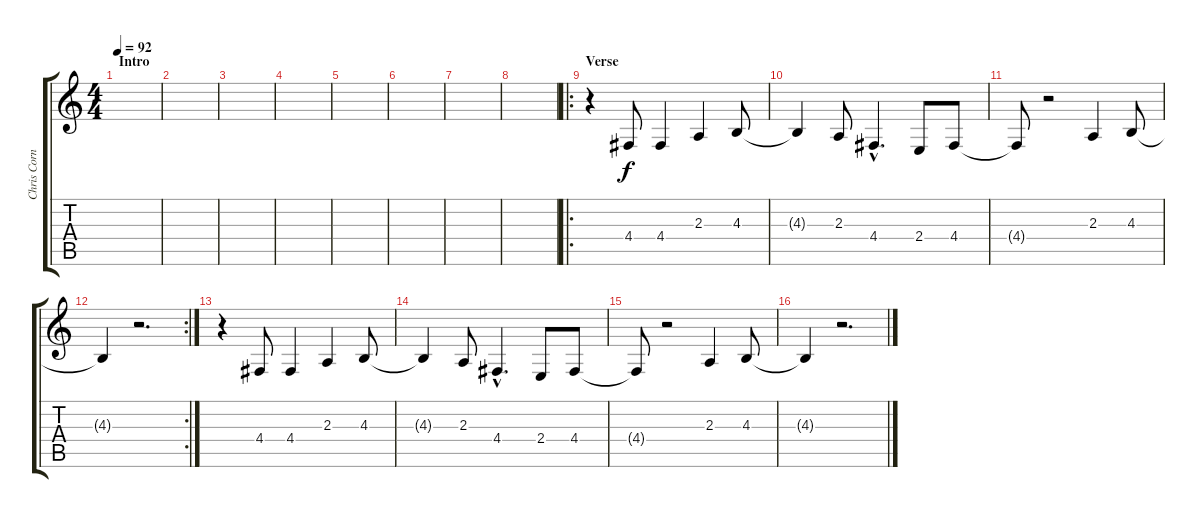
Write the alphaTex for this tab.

\track ("Chris Cornell" "Chris Corn") {instrument synthvoice}
\staff {score tabs}
\tuning (E4 B3 G3 D3 A2 E2) {hide}
\ts (4 4)
\section ("" "Intro")
\tempo 92
\clef g2
\ks c
|
|
|
|
|
|
|
|
\ro
\section ("" "Verse")
r.4 4.4.8 4.4.4 2.3.4 4.3.8 |
4.3{t}.4 2.3.8 4.4{hac}.4{d} 2.4.8 4.4.8 |
4.4{t}.8 r.2 2.3.4 4.3.8 |
\rc 2
4.3{t}.4 r.2{d} |
r.4 4.4.8 4.4.4 2.3.4 4.3.8 |
4.3{t}.4 2.3.8 4.4{hac}.4{d} 2.4.8 4.4.8 |
4.4{t}.8 r.2 2.3.4 4.3.8 |
4.3{t}.4 r.2{d}
